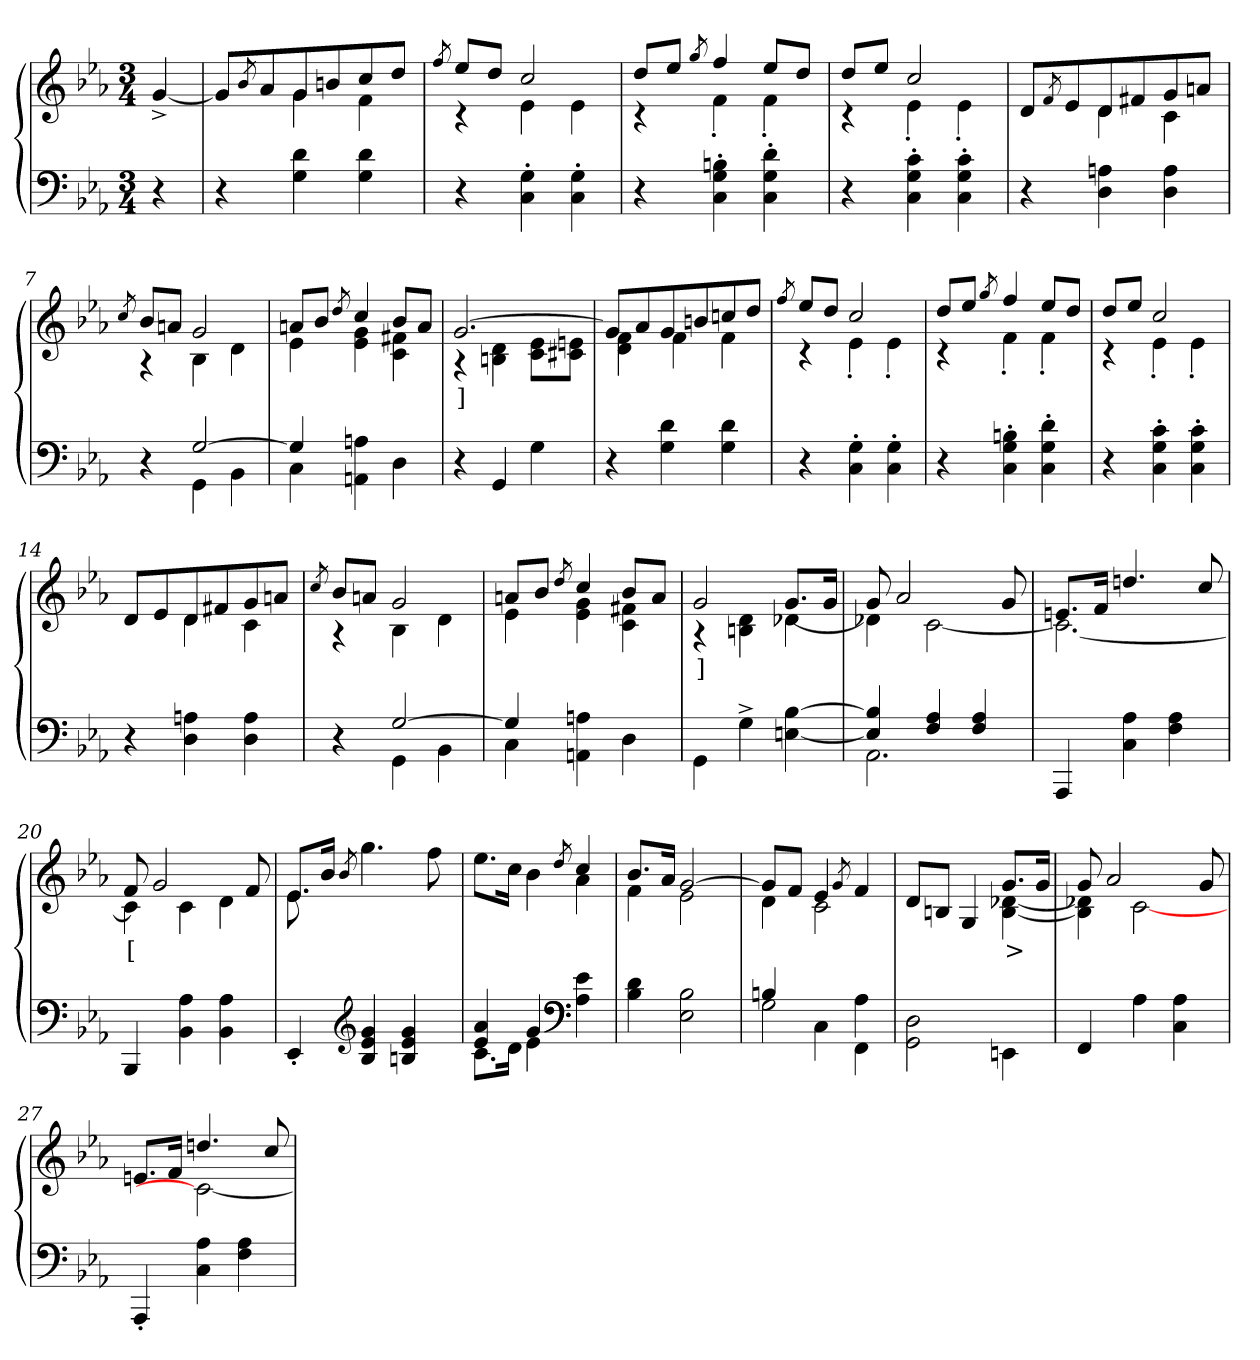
**kern	**kern	**text
*part2	*part1	*part1
*staff2	*staff1	*staff1
*clefF4	*clefG2	*
*k[b-e-a-]	*k[b-e-a-]	*
*c:	*c:	*
*M3/4	*M3/4	*
=1	=1	=1
4r	[4g^>	.
=2	=2	=2
*	*^	*
4r	8gL]	4ryy	.
.	8qb-/	.	.
.	8a-	.	.
4d 4G	8g	4g	.
.	8bn	.	.
4d 4G	8cc	4f	.
.	8ddJ	.	.
=3	=3	=3	=3
.	8qff/	.	.
4r	8ee-L	4r	.
.	8ddJ	.	.
4G'> 4C'>	2cc	4e-	.
4G'> 4C'>	.	4e-	.
=4	=4	=4	=4
4r	8ddL	4r	.
.	8ee-J	.	.
.	8qgg/	.	.
4Bn'> 4G'> 4C'>	4ff	4f'>	.
4d'> 4G'> 4C'>	8ee-L	4f'>	.
.	8ddJ	.	.
=5	=5	=5	=5
4r	8ddL	4r	.
.	8ee-J	.	.
4c'> 4G'> 4C'>	2cc	4e-'>	.
4c'> 4G'> 4C'>	.	4e-'>	.
=6	=6	=6	=6
4r	8dL	4ryy	.
.	8qf/	.	.
.	8e-	.	.
4An 4D	8d	4d	.
.	8f#X	.	.
4A 4D	8g	4c	.
.	8anJ	.	.
=7	=7	=7	=7
.	8qcc/	.	.
*^	*	*	*
4r	4ryy	8b-L	4r	.
.	.	8anJ	.	.
[2G	4GG	2g	4B-	.
.	4BB-	.	4d	.
=8	=8	=8	=8	=8
4G]	4C	8anL	4e-	.
.	.	8b-J	.	.
.	.	8qdd/	.	.
2ryy	4An 4AAn	4cc	4g 4e-	.
.	4D	8b-L	4f#X 4c	.
.	.	8aJ	.	.
*v	*v	*	*	*
=9	=9	=9	=9
4r	[2.g	4r	]
4GG	.	4d 4Bn	.
4G	.	8e- 8cL	.
.	.	8en 8c#XJ	.
=10	=10	=10	=10
4r	8gL]	4f 4d	.
.	8a-	.	.
4d 4G	8g	4f	.
.	8bn	.	.
4d 4G	8ccn	4f	.
.	8ddJ	.	.
=11	=11	=11	=11
.	8qff/	.	.
4r	8ee-L	4r	.
.	8ddJ	.	.
4G'> 4C'>	2cc	4e-'>	.
4G'> 4C'>	.	4e-'>	.
=12	=12	=12	=12
4r	8ddL	4r	.
.	8ee-J	.	.
.	8qgg/	.	.
4Bn'> 4G'> 4C'>	4ff	4f'>	.
4d'> 4G'> 4C'>	8ee-L	4f'>	.
.	8ddJ	.	.
=13	=13	=13	=13
4r	8ddL	4r	.
.	8ee-J	.	.
4c'> 4G'> 4C'>	2cc	4e-'>	.
4c'> 4G'> 4C'>	.	4e-'>	.
=14	=14	=14	=14
4r	8dL	4ryy	.
.	8e-	.	.
4An 4D	8d	4d	.
.	8f#X	.	.
4A 4D	8g	4c	.
.	8anJ	.	.
=15	=15	=15	=15
.	8qcc/	.	.
*^	*	*	*
4r	4ryy	8b-L	4r	.
.	.	8anJ	.	.
[2G	4GG	2g	4B-	.
.	4BB-	.	4d	.
=16	=16	=16	=16	=16
4G]	4C	8anL	4e-	.
.	.	8b-J	.	.
.	.	8qdd/	.	.
2ryy	4An 4AAn	4cc	4g 4e-	.
.	4D	8b-L	4f#X 4c	.
.	.	8aJ	.	.
*v	*v	*	*	*
=17	=17	=17	=17
4GG\	2g	4r	]
4G^>	.	4d 4Bn	.
[4B- [4En	8.gL	[4d-X	.
.	16gJk	.	.
=18	=18	=18	=18
*^	*	*	*
4B-] 4En]	2.AA-	8g	4d-X]	.
.	.	2a-	.	.
4A- 4F	.	.	[2c	.
4A- 4F	.	.	.	.
.	.	8g	.	.
*v	*v	*	*	*
=19	=19	=19	=19
4AAA-	8.enL	2.c_	.
.	16fJk	.	.
4A- 4C	4.ddn	.	.
4A- 4F	.	.	.
.	8cc	.	.
=20	=20	=20	=20
4BBB-	8f	4c]	[
.	2g	.	.
4A- 4BB-	.	4c	.
4A- 4BB-	.	4d	.
.	8f	.	.
=21	=21	=21	=21
4EE-'>	8.e-L	8.e-	.
.	16b-Jk	2ryy	.
*clefG2	*	*	*
.	8qb-/	.	.
4g 4e- 4B-	4.gg	.	.
4g 4e- 4Bn	.	.	.
.	8ff	.	.
.	.	16ryy	.
=22	=22	=22	=22
*^	*	*	*
4a- 4e-	8.cL	2ryy	8.ee-L	.
.	16dJk	.	16ccJk	.
4g	4e-	.	4b-	.
*clefF4	*	*	*	*
.	.	8qdd/	.	.
4e- 4A-	4ryy	4cc	4a-	.
*v	*v	*	*	*
=23	=23	=23	=23
4d 4B-	8.b-L	4f	.
.	16a-Jk	.	.
2B- 2E-	[2g	2e-	.
=24	=24	=24	=24
*^	*	*	*
4Bn	2G	8gL]	4d	.
.	.	8fJ	.	.
4C\	.	4e-	2c	.
.	.	8qg/	.	.
4A-\	4FF	4f	.	.
*v	*v	*	*	*
=25	=25	=25	=25
2D\ 2GG\	8d/L	2ryy	.
.	8BnJ	.	.
.	4G	.	.
4EEn\	8.g/L	[4d-X\ [4B\	>
.	16gJk	.	.
=26	=26	=26	=26
4FF	8g	4d-X] 4Bn]	.
.	2a-	.	.
4A-	.	[2c	.
4A- 4C	.	.	.
.	8g	.	.
=27	=27	=27	=27
4AAA-'>	8.enL	4ryy	.
.	16fJk	.	.
4A- 4C	4.ddn	2c_	.
4A- 4F	.	.	.
.	8cc	.	.
*	*v	*v	*
=	=	=
*-	*-	*-
